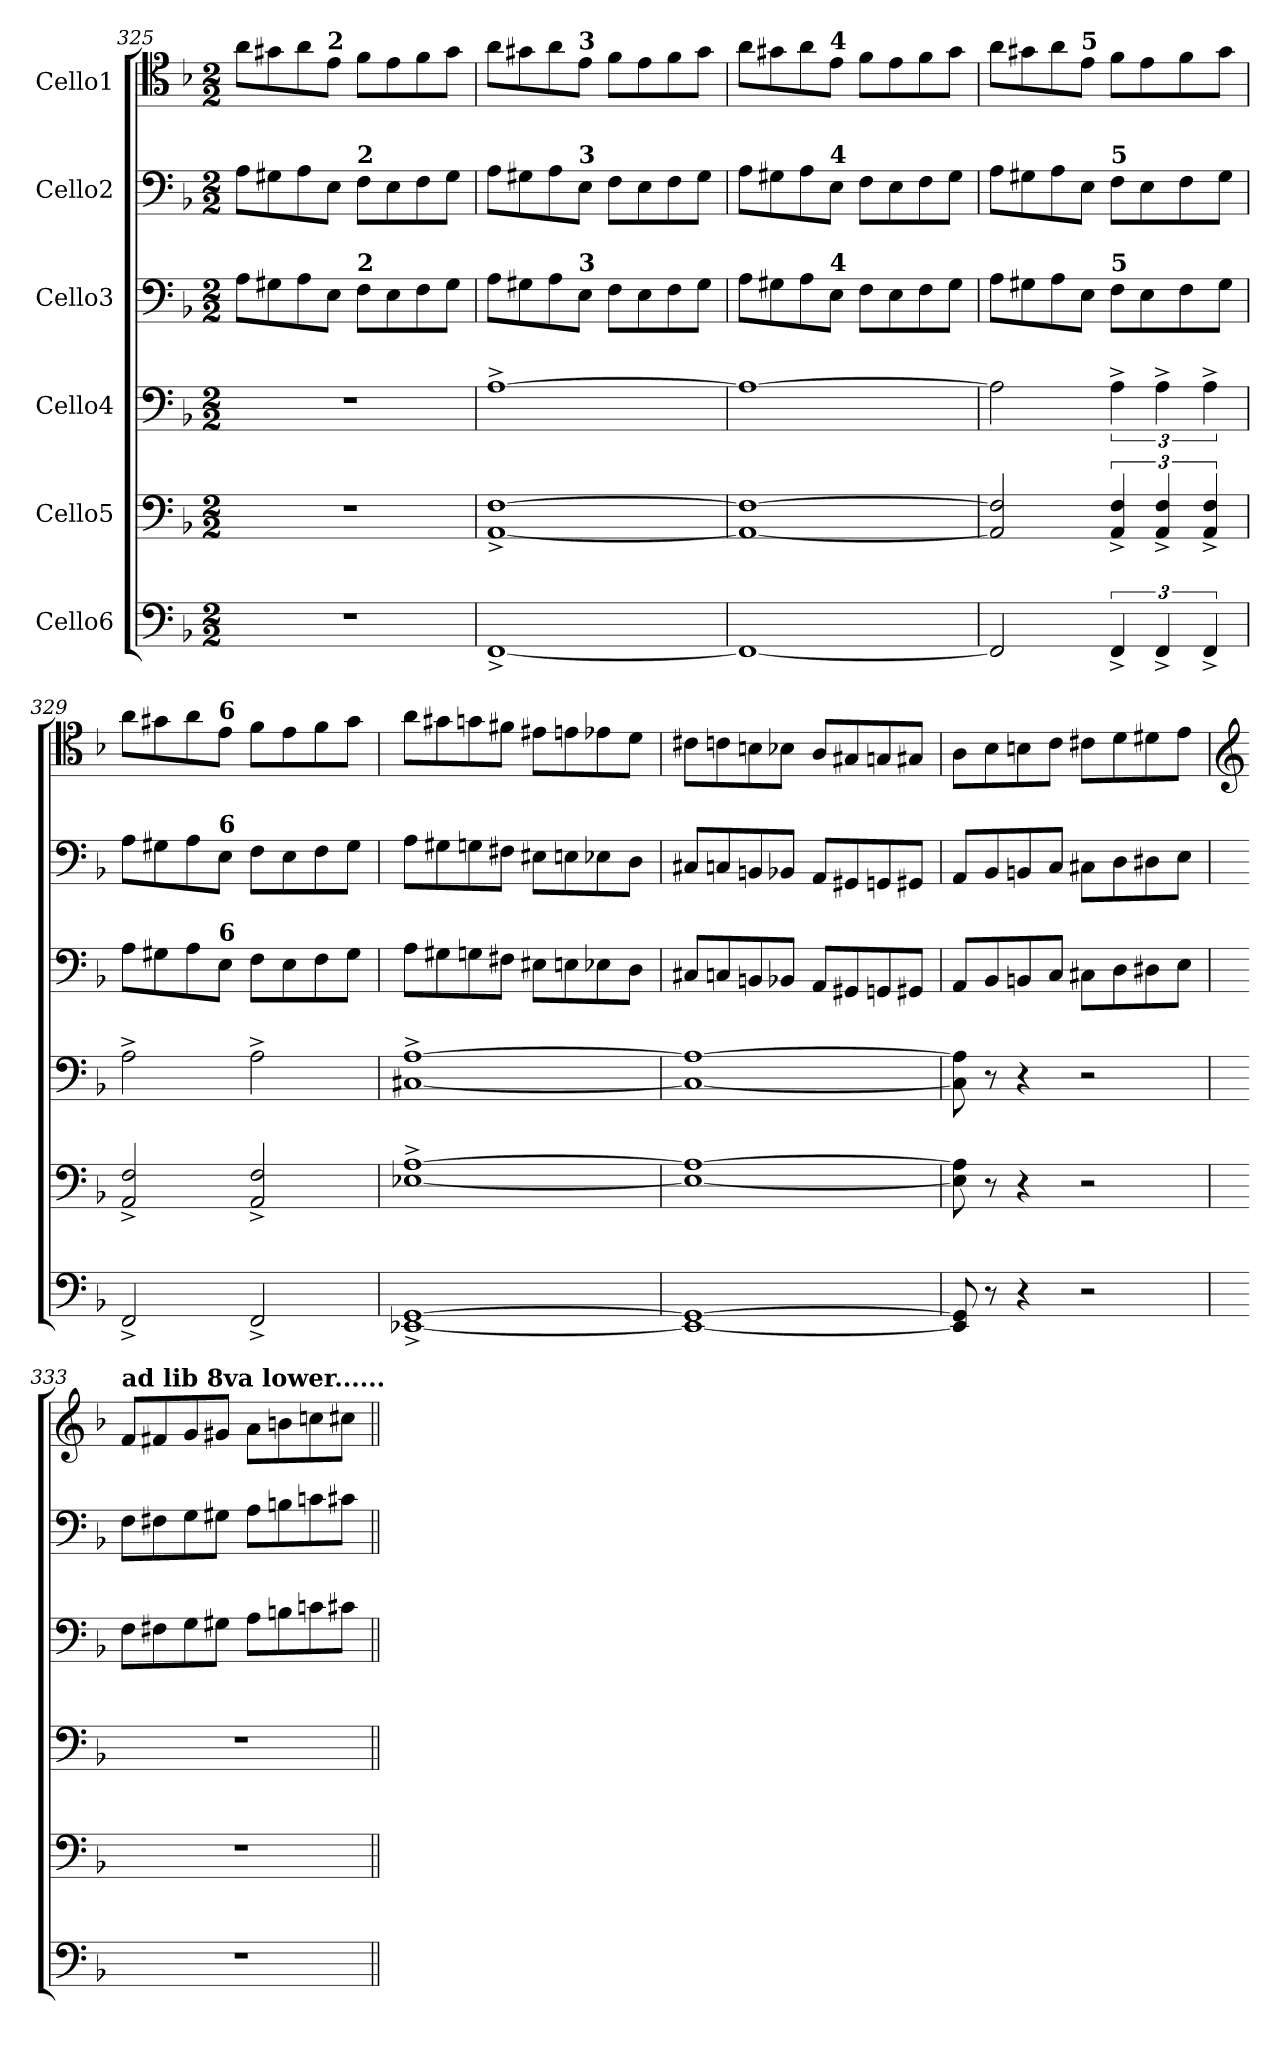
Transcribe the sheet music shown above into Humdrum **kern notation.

**kern	**kern	**kern	**kern	**kern	**kern
*part6	*part5	*part4	*part3	*part2	*part1
*staff6	*staff5	*staff4	*staff3	*staff2	*staff1
*I"Cello6	*I"Cello5	*I"Cello4	*I"Cello3	*I"Cello2	*I"Cello1
*clefF4	*clefF4	*clefF4	*clefF4	*clefF4	*clefC4
*k[b-]	*k[b-]	*k[b-]	*k[b-]	*k[b-]	*k[b-]
*F:	*F:	*F:	*F:	*F:	*F:
*M2/2	*M2/2	*M2/2	*M2/2	*M2/2	*M2/2
=325	=325	=325	=325	=325	=325
1r	1r	1r	8A\L	8A\L	8a\L
.	.	.	8G#X\	8G#X\	8g#X\
.	.	.	8A\	8A\	8a\
!	!	!	!	!	!LO:TX:a:B:t=2
.	.	.	8E\J	8E\J	8e\J
!	!	!	!	!LO:TX:a:B:t=2	!
!	!	!	!LO:TX:a:B:t=2	!	!
.	.	.	8F\L	8F\L	8f\L
.	.	.	8E\	8E\	8e\
.	.	.	8F\	8F\	8f\
.	.	.	8G#\J	8G#\J	8g#\J
=326	=326	=326	=326	=326	=326
[1FF^	[1AA^ [1F^	[1A^	8A\L	8A\L	8a\L
.	.	.	8G#X\	8G#X\	8g#X\
.	.	.	8A\	8A\	8a\
!	!	!	!	!	!LO:TX:a:B:t=3
!	!	!	!	!LO:TX:a:B:t=3	!
!	!	!	!LO:TX:a:B:t=3	!	!
.	.	.	8E\J	8E\J	8e\J
.	.	.	8F\L	8F\L	8f\L
.	.	.	8E\	8E\	8e\
.	.	.	8F\	8F\	8f\
.	.	.	8G#\J	8G#\J	8g#\J
=327	=327	=327	=327	=327	=327
1FF_	1AA_ 1F_	1A_	8A\L	8A\L	8a\L
.	.	.	8G#X\	8G#X\	8g#X\
.	.	.	8A\	8A\	8a\
!	!	!	!	!	!LO:TX:a:B:t=4
!	!	!	!	!LO:TX:a:B:t=4	!
!	!	!	!LO:TX:a:B:t=4	!	!
.	.	.	8E\J	8E\J	8e\J
.	.	.	8F\L	8F\L	8f\L
.	.	.	8E\	8E\	8e\
.	.	.	8F\	8F\	8f\
.	.	.	8G#\J	8G#\J	8g#\J
=328	=328	=328	=328	=328	=328
2FF/]	2AA/] 2F/]	2A\]	8A\L	8A\L	8a\L
.	.	.	8G#X\	8G#X\	8g#X\
.	.	.	8A\	8A\	8a\
!	!	!	!	!	!LO:TX:a:B:t=5
.	.	.	8E\J	8E\J	8e\J
!	!	!	!	!LO:TX:a:B:t=5	!
!	!	!	!LO:TX:a:B:t=5	!	!
6FF^/	6AA/^ 6F/^	6A^\	8F\L	8F\L	8f\L
.	.	.	8E\	8E\	8e\
6FF^/	6AA/^ 6F/^	6A^\	.	.	.
.	.	.	8F\	8F\	8f\
6FF^/	6AA/^ 6F/^	6A^\	.	.	.
.	.	.	8G#\J	8G#\J	8g#\J
!!LO:LB:g=z
=329	=329	=329	=329	=329	=329
2FF^/	2AA/^ 2F/^	2A^\	8A\L	8A\L	8a\L
.	.	.	8G#X\	8G#X\	8g#X\
.	.	.	8A\	8A\	8a\
!	!	!	!	!	!LO:TX:a:B:t=6
!	!	!	!	!LO:TX:a:B:t=6	!
!	!	!	!LO:TX:a:B:t=6	!	!
.	.	.	8E\J	8E\J	8e\J
2FF^/	2AA/^ 2F/^	2A^\	8F\L	8F\L	8f\L
.	.	.	8E\	8E\	8e\
.	.	.	8F\	8F\	8f\
.	.	.	8G#\J	8G#\J	8g#\J
!!LO:PB:g=z
=330	=330	=330	=330	=330	=330
[1EE-X^ [1GG^	[1E-X^ [1A^	[1C#X^ [1A^	8A\L	8A\L	8a\L
.	.	.	8G#X\	8G#X\	8g#X\
.	.	.	8Gn\	8Gn\	8gn\
.	.	.	8F#X\J	8F#X\J	8f#X\J
.	.	.	8E#X\L	8E#X\L	8e#X\L
.	.	.	8En\	8En\	8en\
.	.	.	8E-X\	8E-X\	8e-X\
.	.	.	8D\J	8D\J	8d\J
=331	=331	=331	=331	=331	=331
1EE-_ 1GG_	1E-_ 1A_	1C#_ 1A_	8C#X/L	8C#X/L	8c#X\L
.	.	.	8Cn/	8Cn/	8cn\
.	.	.	8BBn/	8BBn/	8Bn\
.	.	.	8BB-X/J	8BB-X/J	8B-X\J
.	.	.	8AA/L	8AA/L	8A/L
.	.	.	8GG#X/	8GG#X/	8G#X/
.	.	.	8GGn/	8GGn/	8Gn/
.	.	.	8GG#X/J	8GG#X/J	8G#X/J
=332	=332	=332	=332	=332	=332
8EE-/] 8GG/]	8E-\] 8A\]	8C#\] 8A\]	8AA/L	8AA/L	8A\L
8r	8r	8r	8BB-/	8BB-/	8B-\
4r	4r	4r	8BBn/	8BBn/	8Bn\
.	.	.	8C/J	8C/J	8c\J
2r	2r	2r	8C#X\L	8C#X\L	8c#X\L
.	.	.	8D\	8D\	8d\
.	.	.	8D#X\	8D#X\	8d#X\
.	.	.	8E\J	8E\J	8e\J
=333	=333	=333	=333	=333	=333
*	*	*	*	*	*clefG2
!	!	!	!	!	!LO:TX:a:B:t=ad lib 8va lower......
1r	1r	1r	8F\L	8F\L	8f/L
.	.	.	8F#X\	8F#X\	8f#X/
.	.	.	8G\	8G\	8g/
.	.	.	8G#X\J	8G#X\J	8g#X/J
.	.	.	8A\L	8A\L	8a\L
.	.	.	8Bn\	8Bn\	8bn\
.	.	.	8cn\	8cn\	8ccn\
.	.	.	8c#X\J	8c#X\J	8cc#X\J
=||	=||	=||	=||	=||	=||
*-	*-	*-	*-	*-	*-
